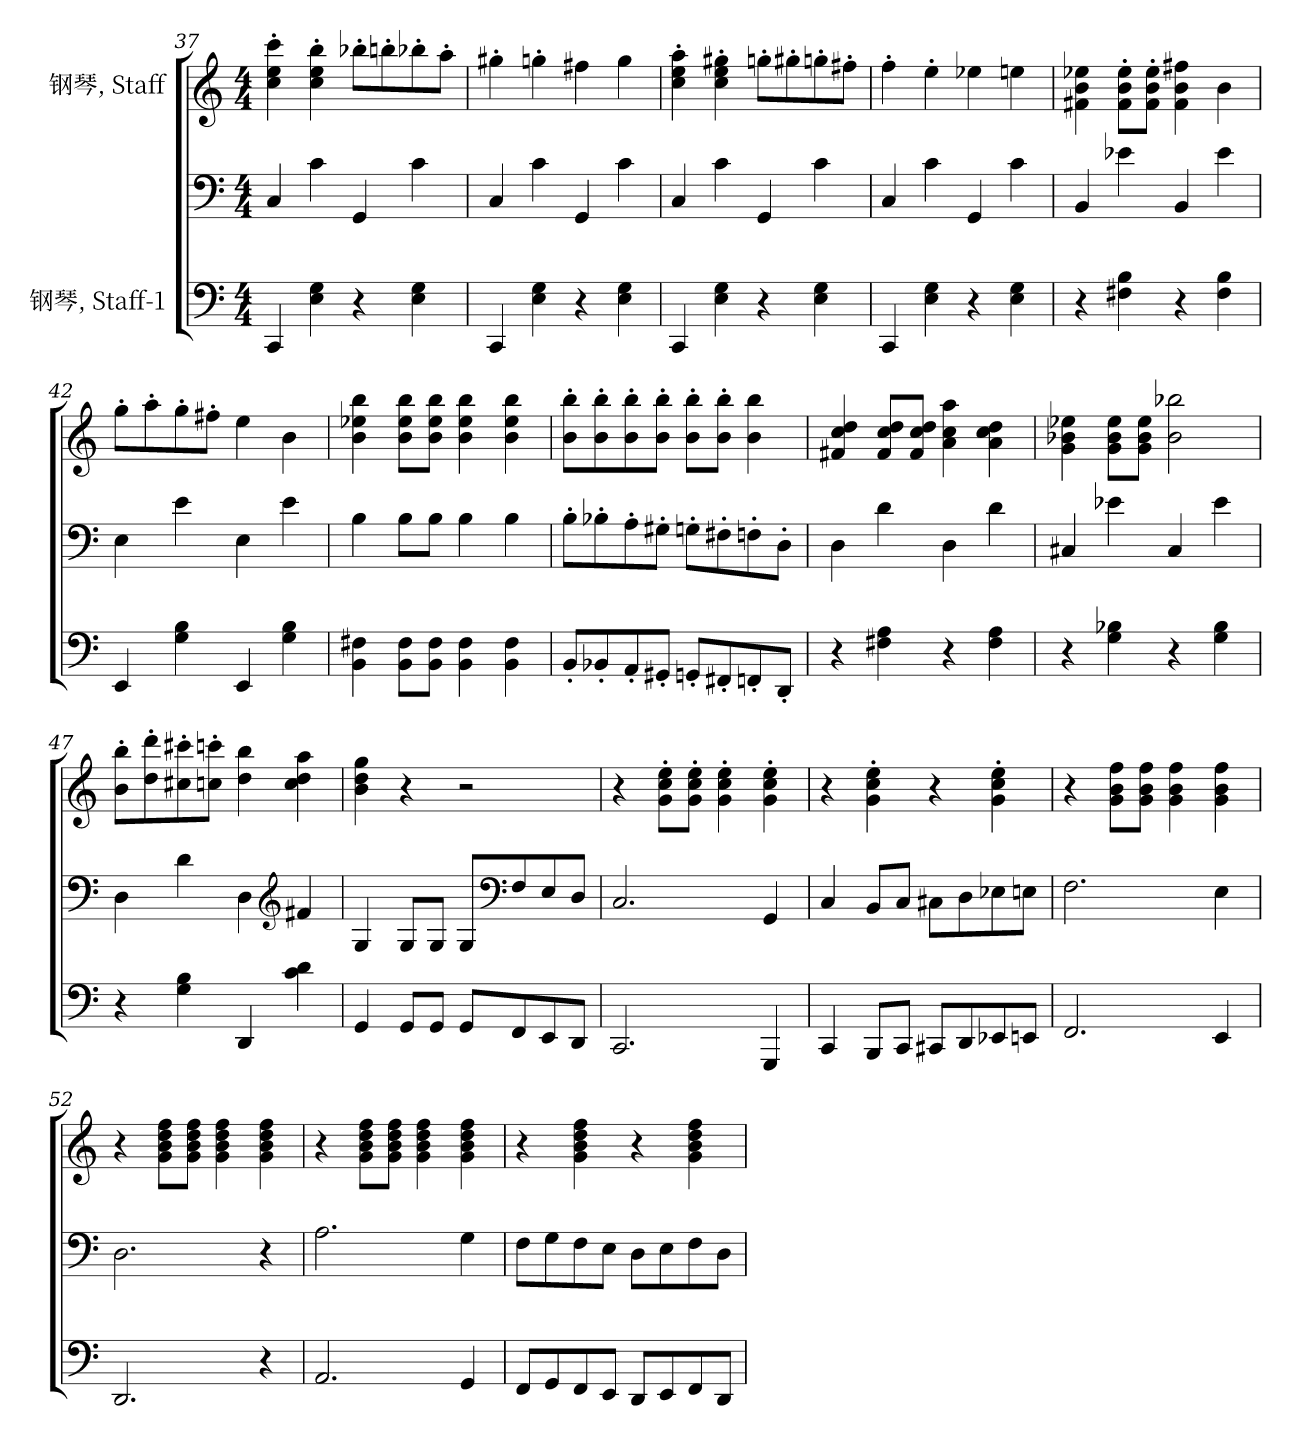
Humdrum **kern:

**kern	**kern	**kern
*part2	*part2	*part1
*staff3	*staff2	*staff1
*I"钢琴, Staff-1	*	*I"钢琴, Staff
*clefF4	*clefF4	*clefG2
*k[]	*k[]	*k[]
*M4/4	*M4/4	*M4/4
=37	=37	=37
4CC/	4C/	4cc\' 4ee\' 4ccc\'
4E\ 4G\	4c\	4cc\' 4ee\' 4bb\'
4r	4GG/	8bb-X'\L
.	.	8bbn'\
4E\ 4G\	4c\	8bb-X'\
.	.	8aa'\J
=38	=38	=38
4CC/	4C/	4gg#X'\
4E\ 4G\	4c\	4ggn'\
4r	4GG/	4ff#X\
4E\ 4G\	4c\	4gg\
!!LO:PB:g=z
=39	=39	=39
4CC/	4C/	4cc\' 4ee\' 4aa\'
4E\ 4G\	4c\	4cc\' 4ee\' 4gg#X\'
4r	4GG/	8ggn'\L
.	.	8gg#X'\
4E\ 4G\	4c\	8ggn'\
.	.	8ff#X'\J
=40	=40	=40
4CC/	4C/	4ff'\
4E\ 4G\	4c\	4ee'\
4r	4GG/	4ee-X\
4E\ 4G\	4c\	4een\
=41	=41	=41
4r	4BB/	4f#X\ 4b\ 4ee-X\
4F#X\ 4B\	4e-X\	8f#\' 8b\' 8ee-\'L
.	.	8f#\' 8b\' 8ee-\'J
4r	4BB/	4f#\ 4b\ 4ff#X\
4F#\ 4B\	4e-\	4b\
=42	=42	=42
4EE/	4E\	8gg'\L
.	.	8aa'\
4G\ 4B\	4e\	8gg'\
.	.	8ff#X'\J
4EE/	4E\	4ee\
4G\ 4B\	4e\	4b\
=43	=43	=43
4BB\ 4F#X\	4B\	4b\ 4ee-X\ 4bb\
8BB\ 8F#\L	8B\L	8b\ 8ee-\ 8bb\L
8BB\ 8F#\J	8B\J	8b\ 8ee-\ 8bb\J
4BB\ 4F#\	4B\	4b\ 4ee-\ 4bb\
4BB\ 4F#\	4B\	4b\ 4ee-\ 4bb\
!!LO:LB:g=z
=44	=44	=44
8BB'/L	8B'\L	8b\' 8bb\'L
8BB-X'/	8B-X'\	8b\' 8bb\'
8AA'/	8A'\	8b\' 8bb\'
8GG#X'/J	8G#X'\J	8b\' 8bb\'J
8GGn'/L	8Gn'\L	8b\' 8bb\'L
8FF#X'/	8F#X'\	8b\' 8bb\'J
8FFn'/	8Fn'\	4b\ 4bb\
8DD'/J	8D'\J	.
=45	=45	=45
4r	4D\	4f#X/ 4cc/ 4dd/
4F#X\ 4A\	4d\	8f#/ 8cc/ 8dd/L
.	.	8f#/ 8cc/ 8dd/J
4r	4D\	4a\ 4cc\ 4aa\
4F#\ 4A\	4d\	4a\ 4cc\ 4dd\
=46	=46	=46
4r	4C#X/	4g\ 4b-X\ 4ee-X\
4G\ 4B-X\	4e-X\	8g\ 8b-\ 8ee-\L
.	.	8g\ 8b-\ 8ee-\J
4r	4C#/	2b-\ 2bb-X\
4G\ 4B-\	4e-\	.
=47	=47	=47
4r	4D\	8b\' 8bb\'L
.	.	8dd\' 8ddd\'
4G\ 4B\	4d\	8cc#X\' 8ccc#X\'
.	.	8ccn\' 8cccn\'J
4DD/	4D\	4dd\ 4bb\
*	*clefG2	*
4c\ 4d\	4f#X/	4cc\ 4dd\ 4aa\
!!LO:LB:g=z
=48	=48	=48
4GG/	4G/	4b\ 4dd\ 4gg\
8GG/L	8G/L	4r
8GG/J	8G/J	.
8GG/L	8G/L	2r
*	*clefF4	*
8FF/	8F/	.
8EE/	8E/	.
8DD/J	8D/J	.
=49	=49	=49
2.CC/	2.C/	4r
.	.	8g\' 8cc\' 8ee\'L
.	.	8g\' 8cc\' 8ee\'J
.	.	4g\' 4cc\' 4ee\'
4GGG/	4GG/	4g\' 4cc\' 4ee\'
=50	=50	=50
4CC/	4C/	4r
8BBB/L	8BB/L	4g\' 4cc\' 4ee\'
8CC/J	8C/J	.
8CC#X/L	8C#X\L	4r
8DD/	8D\	.
8EE-X/	8E-X\	4g\' 4cc\' 4ee\'
8EEn/J	8En\J	.
=51	=51	=51
2.FF/	2.F\	4r
.	.	8g\ 8b\ 8ff\L
.	.	8g\ 8b\ 8ff\J
.	.	4g\ 4b\ 4ff\
4EE/	4E\	4g\ 4b\ 4ff\
=52	=52	=52
2.DD/	2.D\	4r
.	.	8g\ 8b\ 8dd\ 8ff\L
.	.	8g\ 8b\ 8dd\ 8ff\J
.	.	4g\ 4b\ 4dd\ 4ff\
4r	4r	4g\ 4b\ 4dd\ 4ff\
!!LO:LB:g=z
=53	=53	=53
2.AA/	2.A\	4r
.	.	8g\ 8b\ 8dd\ 8ff\L
.	.	8g\ 8b\ 8dd\ 8ff\J
.	.	4g\ 4b\ 4dd\ 4ff\
4GG/	4G\	4g\ 4b\ 4dd\ 4ff\
=54	=54	=54
8FF/L	8F\L	4r
8GG/	8G\	.
8FF/	8F\	4g\ 4b\ 4dd\ 4ff\
8EE/J	8E\J	.
8DD/L	8D\L	4r
8EE/	8E\	.
8FF/	8F\	4g\ 4b\ 4dd\ 4ff\
8DD/J	8D\J	.
=	=	=
*-	*-	*-
